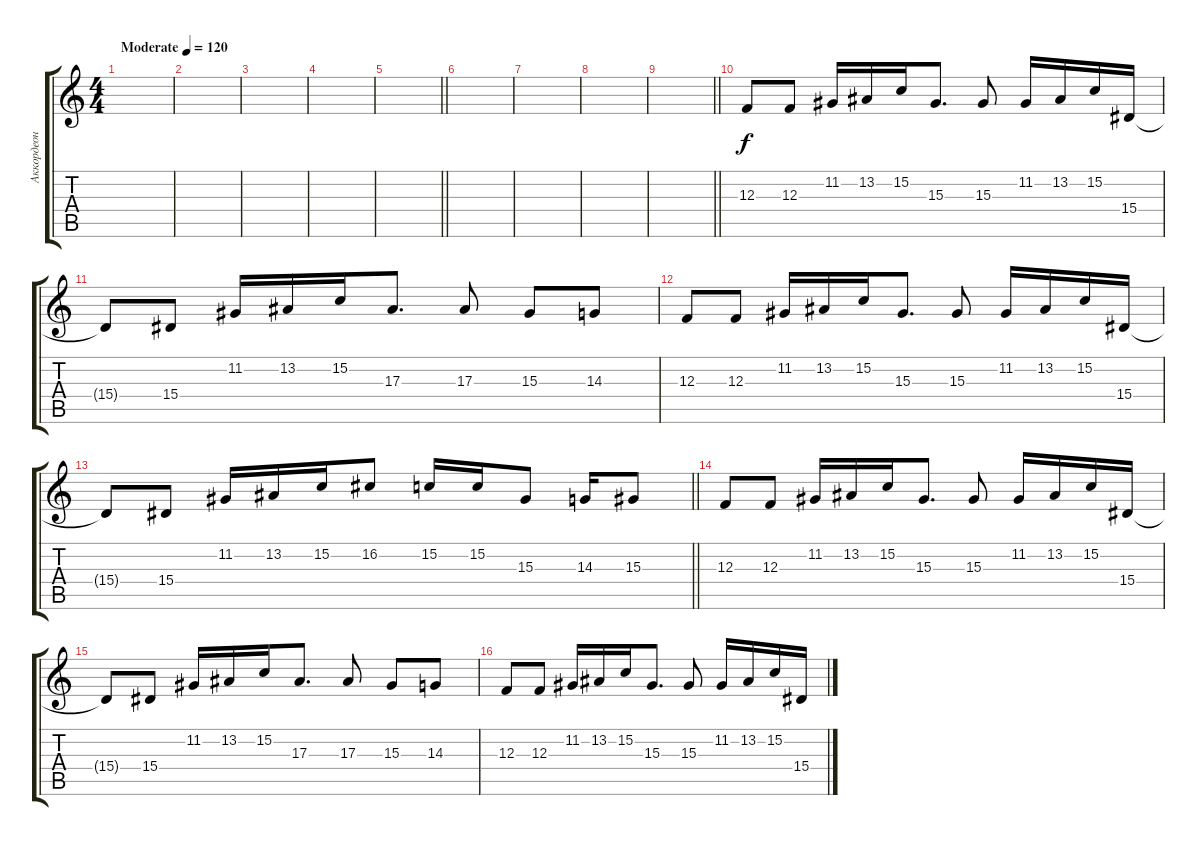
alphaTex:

\track ("Аккордеон" "Аккордеон") {instrument accordion}
\staff {score tabs}
\tuning (D4 A3 F3 C3 G2 D2) {hide}
\ts (4 4)
\tempo (120 "Moderate")
\clef g2
\ks c
|
|
|
|
\barLineRight lightlight
|
|
|
|
\barLineRight lightlight
|
12.3.8 12.3.8 11.2.16 13.2.16 15.2.16 15.3.8{d} 15.3.8 11.2.16 13.2.16 15.2.16 15.4.16 |
15.4{t}.8 15.4.8 11.2.16 13.2.16 15.2.16 17.3.8{d} 17.3.8 15.3.8 14.3.8 |
12.3.8 12.3.8 11.2.16 13.2.16 15.2.16 15.3.8{d} 15.3.8 11.2.16 13.2.16 15.2.16 15.4.16 |
\barLineRight lightlight
15.4{t}.8 15.4.8 11.2.16 13.2.16 15.2.16 16.2.8 15.2.16 15.2.16 15.3.8 14.3.16 15.3.8 |
12.3.8 12.3.8 11.2.16 13.2.16 15.2.16 15.3.8{d} 15.3.8 11.2.16 13.2.16 15.2.16 15.4.16 |
15.4{t}.8 15.4.8 11.2.16 13.2.16 15.2.16 17.3.8{d} 17.3.8 15.3.8 14.3.8 |
12.3.8 12.3.8 11.2.16 13.2.16 15.2.16 15.3.8{d} 15.3.8 11.2.16 13.2.16 15.2.16 15.4.16
